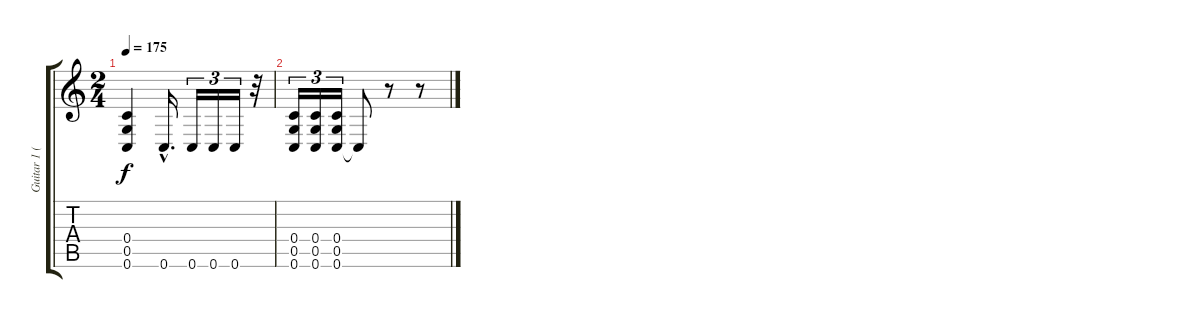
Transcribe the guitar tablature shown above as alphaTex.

\track ("Guitar 1 (Hipa)" "Guitar 1 (") {instrument distortionguitar}
\staff {score tabs}
\tuning (D4 A3 F3 C3 G2 C2) {hide}
\ts (2 4)
\tempo 175
\clef g2
\ks c
(0.4 0.5 0.6).4{dy f} 0.6{hac}.16{d} 0.6.16{tu (3 2)} 0.6.16{tu (3 2)} 0.6.16{tu (3 2)} r.32 |
(0.4 0.5 0.6).16{tu (3 2)} (0.4 0.5 0.6).16{tu (3 2)} (0.4 0.5 0.6).16{tu (3 2)} 0.6{t}.8 r.8 r.8
